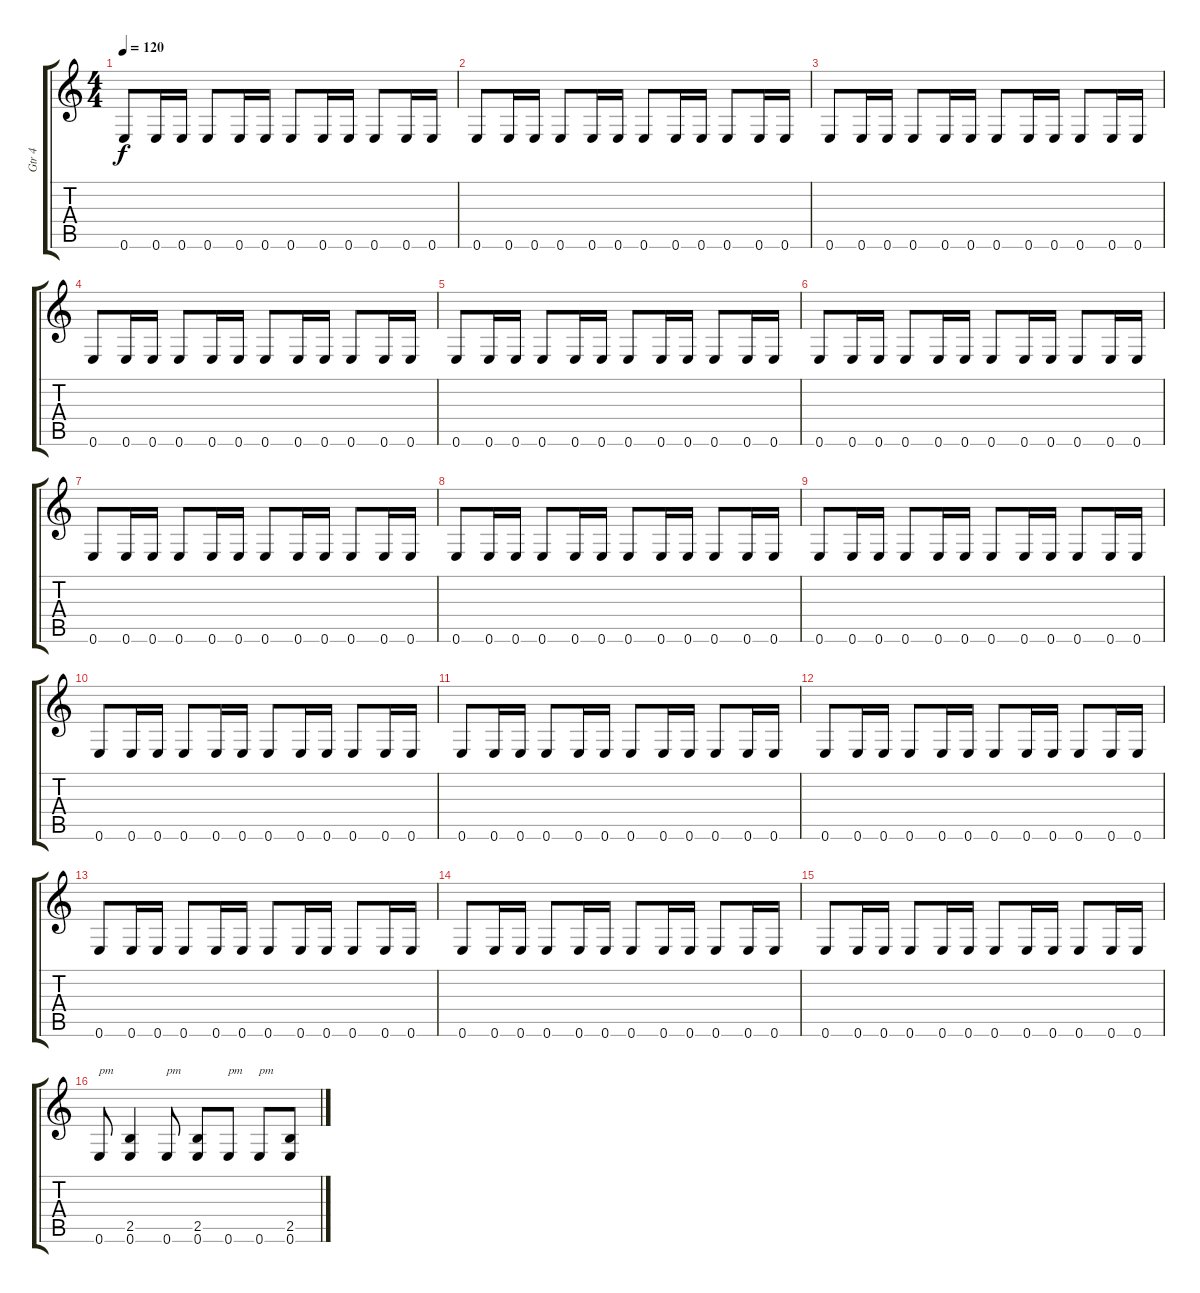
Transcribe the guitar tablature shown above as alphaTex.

\track ("Gtr 4" "Gtr 4") {instrument distortionguitar}
\staff {score tabs}
\tuning (E4 B3 G3 D3 A2 E2) {hide}
\ts (4 4)
\tempo 120
\clef g2
\ks c
0.6.8{dy f} 0.6.16 0.6.16 0.6.8 0.6.16 0.6.16 0.6.8 0.6.16 0.6.16 0.6.8 0.6.16 0.6.16 |
0.6.8 0.6.16 0.6.16 0.6.8 0.6.16 0.6.16 0.6.8 0.6.16 0.6.16 0.6.8 0.6.16 0.6.16 |
0.6.8 0.6.16 0.6.16 0.6.8 0.6.16 0.6.16 0.6.8 0.6.16 0.6.16 0.6.8 0.6.16 0.6.16 |
0.6.8 0.6.16 0.6.16 0.6.8 0.6.16 0.6.16 0.6.8 0.6.16 0.6.16 0.6.8 0.6.16 0.6.16 |
0.6.8 0.6.16 0.6.16 0.6.8 0.6.16 0.6.16 0.6.8 0.6.16 0.6.16 0.6.8 0.6.16 0.6.16 |
0.6.8 0.6.16 0.6.16 0.6.8 0.6.16 0.6.16 0.6.8 0.6.16 0.6.16 0.6.8 0.6.16 0.6.16 |
0.6.8 0.6.16 0.6.16 0.6.8 0.6.16 0.6.16 0.6.8 0.6.16 0.6.16 0.6.8 0.6.16 0.6.16 |
0.6.8 0.6.16 0.6.16 0.6.8 0.6.16 0.6.16 0.6.8 0.6.16 0.6.16 0.6.8 0.6.16 0.6.16 |
0.6.8 0.6.16 0.6.16 0.6.8 0.6.16 0.6.16 0.6.8 0.6.16 0.6.16 0.6.8 0.6.16 0.6.16 |
0.6.8 0.6.16 0.6.16 0.6.8 0.6.16 0.6.16 0.6.8 0.6.16 0.6.16 0.6.8 0.6.16 0.6.16 |
0.6.8 0.6.16 0.6.16 0.6.8 0.6.16 0.6.16 0.6.8 0.6.16 0.6.16 0.6.8 0.6.16 0.6.16 |
0.6.8 0.6.16 0.6.16 0.6.8 0.6.16 0.6.16 0.6.8 0.6.16 0.6.16 0.6.8 0.6.16 0.6.16 |
0.6.8 0.6.16 0.6.16 0.6.8 0.6.16 0.6.16 0.6.8 0.6.16 0.6.16 0.6.8 0.6.16 0.6.16 |
0.6.8 0.6.16 0.6.16 0.6.8 0.6.16 0.6.16 0.6.8 0.6.16 0.6.16 0.6.8 0.6.16 0.6.16 |
0.6.8 0.6.16 0.6.16 0.6.8 0.6.16 0.6.16 0.6.8 0.6.16 0.6.16 0.6.8 0.6.16 0.6.16 |
0.6.8{txt "pm"} (2.5 0.6).4 0.6.8{txt "pm"} (2.5 0.6).8 0.6.8{txt "pm"} 0.6.8{txt "pm"} (2.5 0.6).8
